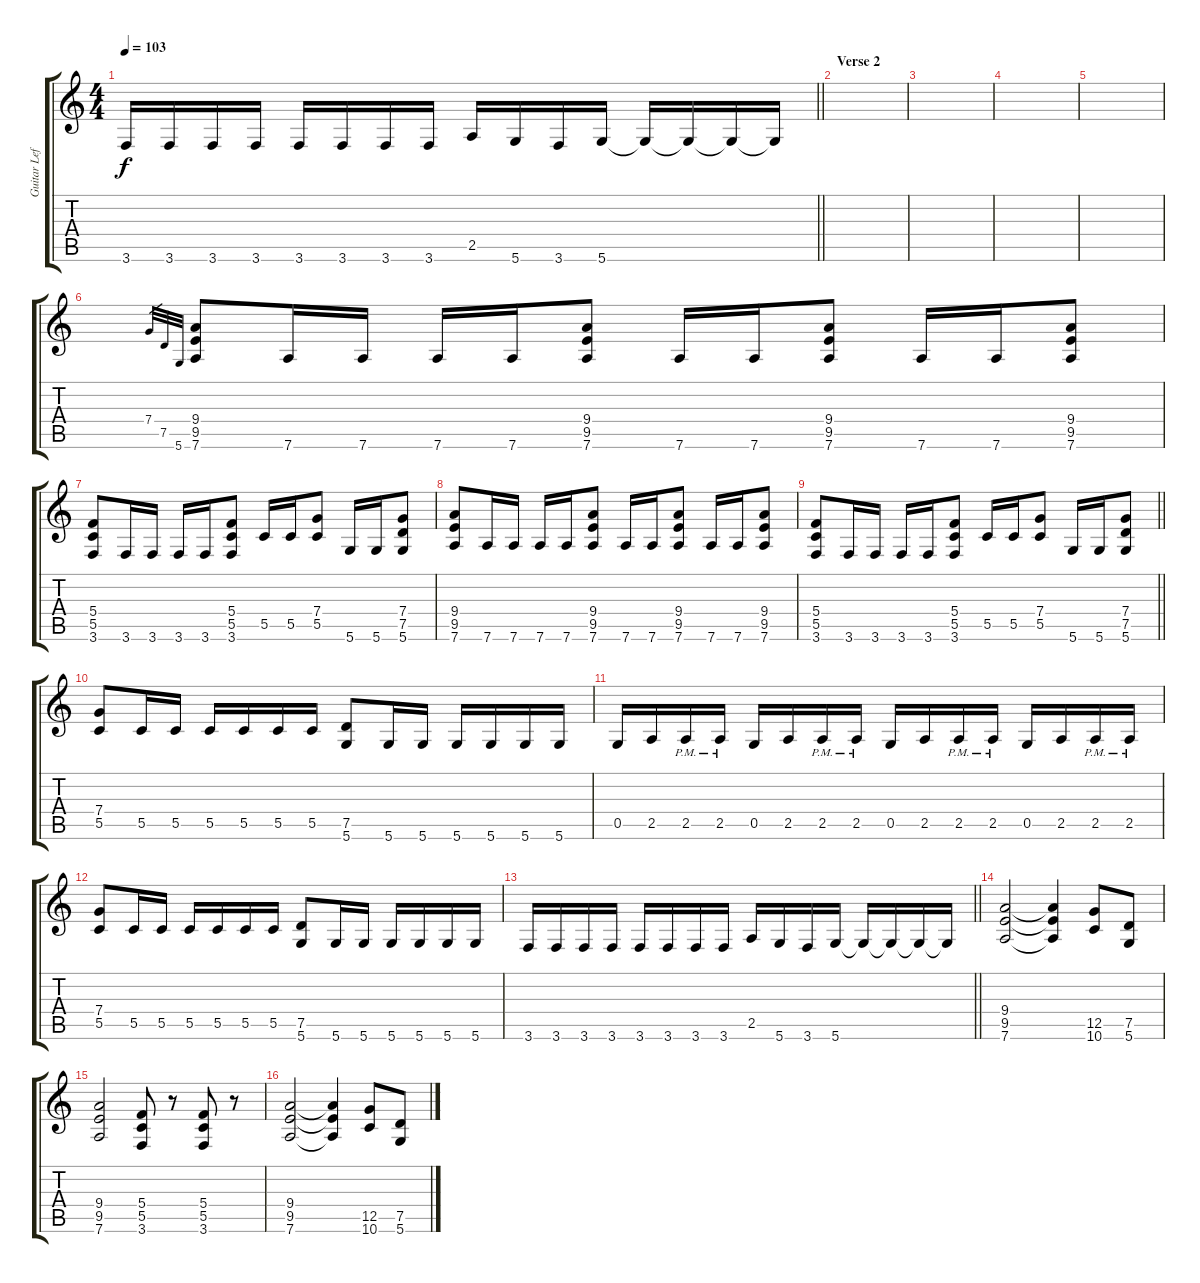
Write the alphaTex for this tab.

\track ("Guitar Left" "Guitar Lef") {instrument distortionguitar}
\staff {score tabs}
\tuning (D4 A3 F3 C3 G2 D2) {hide}
\ts (4 4)
\tempo 103
\clef g2
\barLineRight lightlight
\ks aminor
3.6.16{dy f} 3.6.16 3.6.16 3.6.16 3.6.16 3.6.16 3.6.16 3.6.16 2.5.16 5.6.16 3.6.16 5.6.16 5.6{t}.16 5.6{t}.16 5.6{t}.16 5.6{t}.16 |
\section ("" "Verse 2")
|
|
|
|
7.4.32{gr} 7.5.32{gr} 5.6.32{gr} (9.4 9.5 7.6).8 7.6.16 7.6.16 7.6.16 7.6.16 (9.4 9.5 7.6).8 7.6.16 7.6.16 (9.4 9.5 7.6).8 7.6.16 7.6.16 (9.4 9.5 7.6).8 |
(5.4 5.5 3.6).8 3.6.16 3.6.16 3.6.16 3.6.16 (5.4 5.5 3.6).8 5.5.16 5.5.16 (7.4 5.5).8 5.6.16 5.6.16 (7.4 7.5 5.6).8 |
(9.4 9.5 7.6).8 7.6.16 7.6.16 7.6.16 7.6.16 (9.4 9.5 7.6).8 7.6.16 7.6.16 (9.4 9.5 7.6).8 7.6.16 7.6.16 (9.4 9.5 7.6).8 |
\barLineRight lightlight
(5.4 5.5 3.6).8 3.6.16 3.6.16 3.6.16 3.6.16 (5.4 5.5 3.6).8 5.5.16 5.5.16 (7.4 5.5).8 5.6.16 5.6.16 (7.4 7.5 5.6).8 |
\section ("" "")
(7.4 5.5).8 5.5.16 5.5.16 5.5.16 5.5.16 5.5.16 5.5.16 (7.5 5.6).8 5.6.16 5.6.16 5.6.16 5.6.16 5.6.16 5.6.16 |
0.5.16 2.5.16 2.5{pm}.16 2.5{pm}.16 0.5.16 2.5.16 2.5{pm}.16 2.5{pm}.16 0.5.16 2.5.16 2.5{pm}.16 2.5{pm}.16 0.5.16 2.5.16 2.5{pm}.16 2.5{pm}.16 |
(7.4 5.5).8 5.5.16 5.5.16 5.5.16 5.5.16 5.5.16 5.5.16 (7.5 5.6).8 5.6.16 5.6.16 5.6.16 5.6.16 5.6.16 5.6.16 |
\barLineRight lightlight
3.6.16 3.6.16 3.6.16 3.6.16 3.6.16 3.6.16 3.6.16 3.6.16 2.5.16 5.6.16 3.6.16 5.6.16 5.6{t}.16 5.6{t}.16 5.6{t}.16 5.6{t}.16 |
\section ("" "")
(9.4 9.5 7.6).2 (9.4{t} 9.5{t} 7.6{t}).4 (12.5 10.6).8 (7.5 5.6).8 |
(9.4 9.5 7.6).2 (5.4 5.5 3.6).8 r.8 (5.4 5.5 3.6).8 r.8 |
(9.4 9.5 7.6).2 (9.4{t} 9.5{t} 7.6{t}).4 (12.5 10.6).8 (7.5 5.6).8
